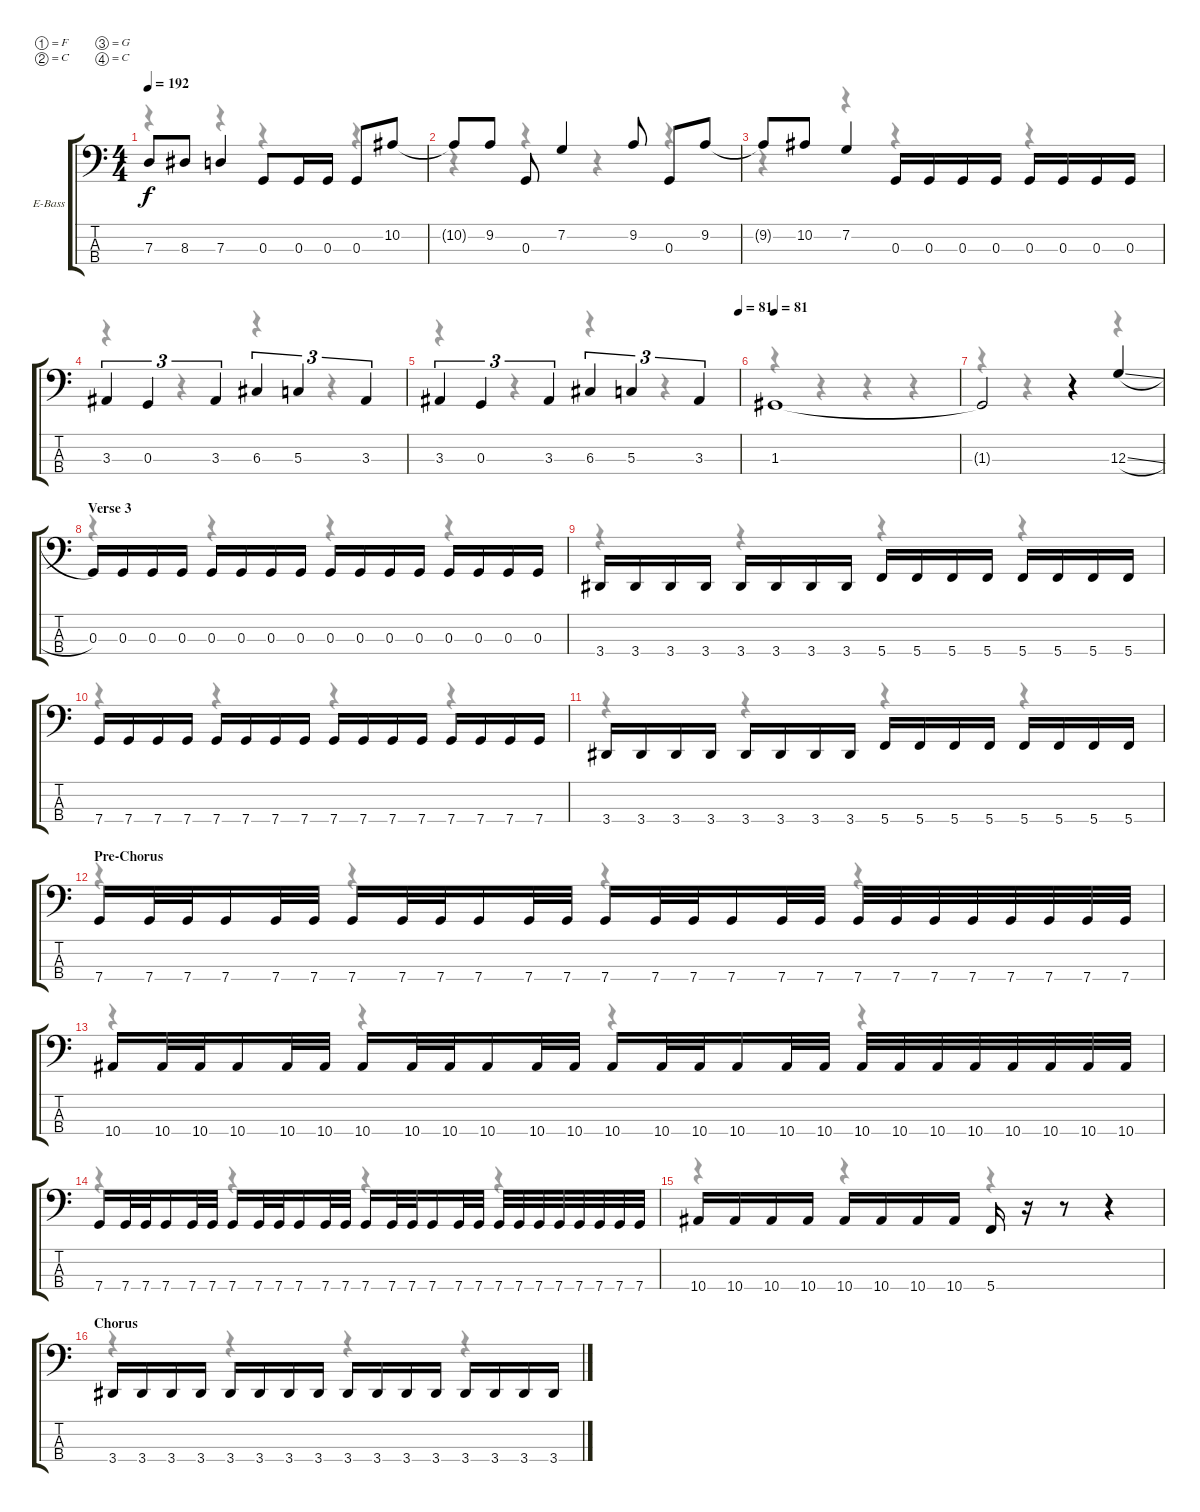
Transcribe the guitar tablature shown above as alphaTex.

\bracketExtendMode groupsimilarinstruments
\firstSystemTrackNameOrientation horizontal
\otherSystemsTrackNameOrientation horizontal
\track ("Jason (Bass)" "E-Bass") {instrument electricbasspick}
\staff {score tabs}
\tuning (F2 C2 G1 C1)
\voice
\ts (4 4)
\tempo 192
\clef f4
\ks c
7.3{t}.8{dy f} 8.3.8 7.3.4 0.3.8 0.3.16 0.3.16 0.3.8 10.2.8 |
10.2{t}.8 9.2.8 0.3.8 7.2.4 9.2.8 0.3.8 9.2.8 |
9.2{t}.8 10.2.8 7.2.4 0.3.16 0.3.16 0.3.16 0.3.16 0.3.16 0.3.16 0.3.16 0.3.16 |
3.3.4{tu (3 2)} 0.3.4{tu (3 2)} 3.3.4{tu (3 2)} 6.3.4{tu (3 2)} 5.3.4{tu (3 2)} 3.3.4{tu (3 2)} |
\tempo (81 1)
3.3.4{tu (3 2)} 0.3.4{tu (3 2)} 3.3.4{tu (3 2)} 6.3.4{tu (3 2)} 5.3.4{tu (3 2)} 3.3.4{tu (3 2)} |
\tempo 81
1.3.1 |
1.3{t}.2 r.4 12.3{sl}.4 |
\section ("" "Verse 3")
0.3.16 0.3.16 0.3.16 0.3.16 0.3.16 0.3.16 0.3.16 0.3.16 0.3.16 0.3.16 0.3.16 0.3.16 0.3.16 0.3.16 0.3.16 0.3.16 |
3.4.16 3.4.16 3.4.16 3.4.16 3.4.16 3.4.16 3.4.16 3.4.16 5.4.16 5.4.16 5.4.16 5.4.16 5.4.16 5.4.16 5.4.16 5.4.16 |
7.4.16 7.4.16 7.4.16 7.4.16 7.4.16 7.4.16 7.4.16 7.4.16 7.4.16 7.4.16 7.4.16 7.4.16 7.4.16 7.4.16 7.4.16 7.4.16 |
3.4.16 3.4.16 3.4.16 3.4.16 3.4.16 3.4.16 3.4.16 3.4.16 5.4.16 5.4.16 5.4.16 5.4.16 5.4.16 5.4.16 5.4.16 5.4.16 |
\section ("" "Pre-Chorus")
7.4.16 7.4.32 7.4.32 7.4.16 7.4.32 7.4.32 7.4.16 7.4.32 7.4.32 7.4.16 7.4.32 7.4.32 7.4.16 7.4.32 7.4.32 7.4.16 7.4.32 7.4.32 7.4.32 7.4.32 7.4.32 7.4.32 7.4.32 7.4.32 7.4.32 7.4.32 |
10.4.16 10.4.32 10.4.32 10.4.16 10.4.32 10.4.32 10.4.16 10.4.32 10.4.32 10.4.16 10.4.32 10.4.32 10.4.16 10.4.32 10.4.32 10.4.16 10.4.32 10.4.32 10.4.32 10.4.32 10.4.32 10.4.32 10.4.32 10.4.32 10.4.32 10.4.32 |
7.4.16 7.4.32 7.4.32 7.4.16 7.4.32 7.4.32 7.4.16 7.4.32 7.4.32 7.4.16 7.4.32 7.4.32 7.4.16 7.4.32 7.4.32 7.4.16 7.4.32 7.4.32 7.4.32 7.4.32 7.4.32 7.4.32 7.4.32 7.4.32 7.4.32 7.4.32 |
10.4.16 10.4.16 10.4.16 10.4.16 10.4.16 10.4.16 10.4.16 10.4.16 5.4.16 r.16 r.8 r.4 |
\section ("" "Chorus")
3.4.16 3.4.16 3.4.16 3.4.16 3.4.16 3.4.16 3.4.16 3.4.16 3.4.16 3.4.16 3.4.16 3.4.16 3.4.16 3.4.16 3.4.16 3.4.16
\voice
\clef f4
\ottava regular
\simile none
\ks c
r.4{dy mf} r.4 r.4 r.4 |
r.4 r.4 r.4 r.4 |
r.4 r.4 r.4 r.4 |
r.4 r.4 r.4 r.4 |
r.4 r.4 r.4 r.4 |
r.4 r.4 r.4 r.4 |
r.4 r.4 r.4 r.4 |
r.4 r.4 r.4 r.4 |
r.4 r.4 r.4 r.4 |
r.4 r.4 r.4 r.4 |
r.4 r.4 r.4 r.4 |
r.4 r.4 r.4 r.4 |
r.4 r.4 r.4 r.4 |
r.4 r.4 r.4 r.4 |
r.4 r.4 r.4 r.4 |
r.4 r.4 r.4 r.4
